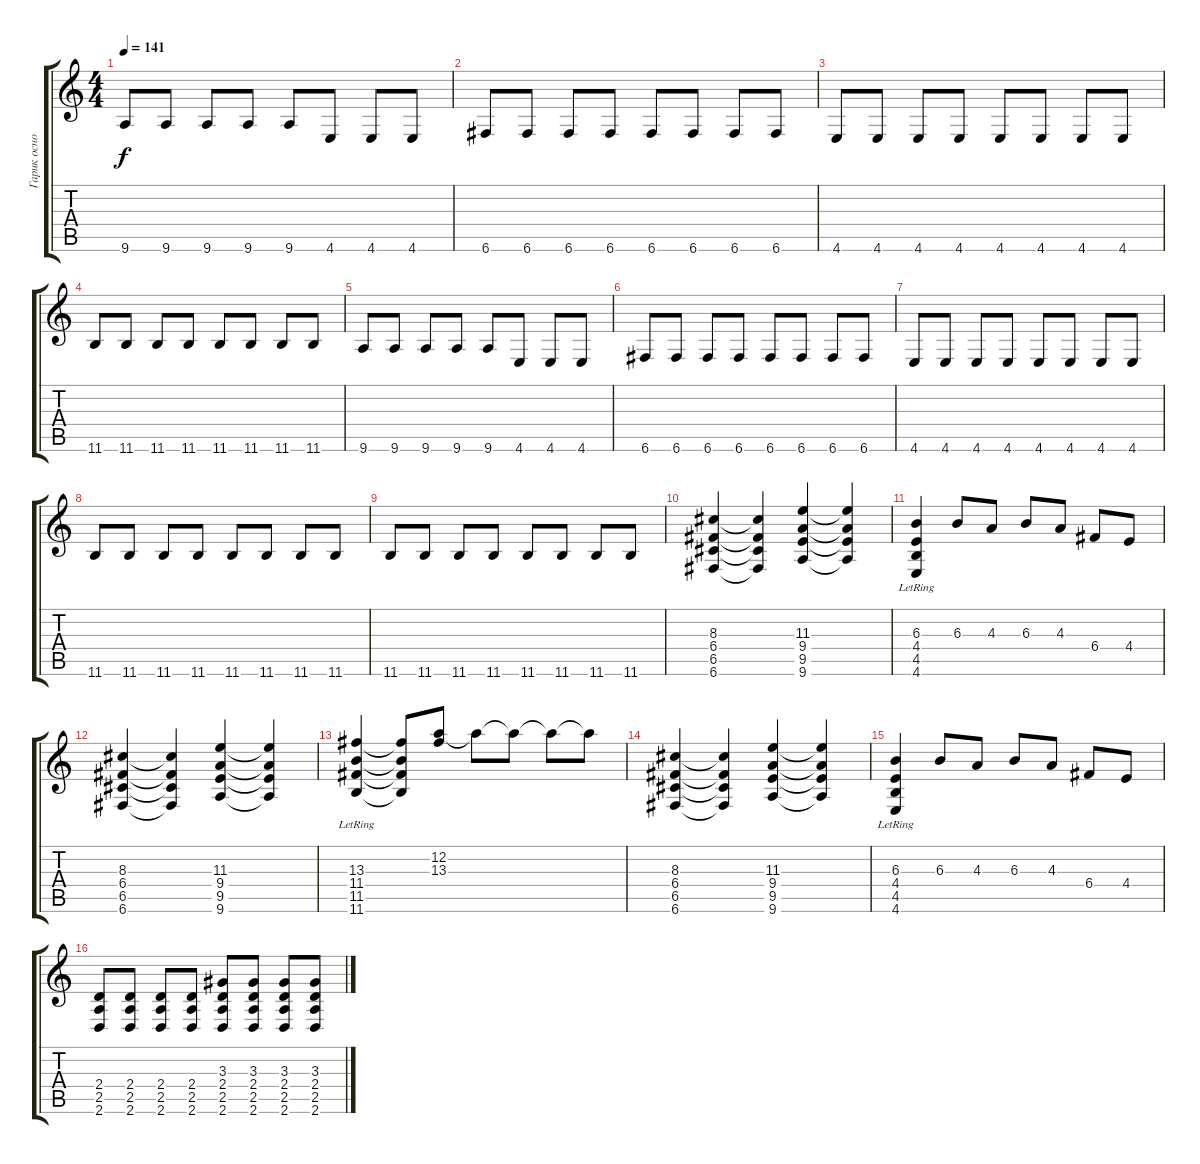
\track ("Гарик основа" "Гарик осно") {instrument distortionguitar}
\staff {score tabs}
\tuning (D4 A3 F3 C3 G2 C2) {hide}
\ts (4 4)
\tempo 141
\clef g2
\ks c
9.6.8{dy f} 9.6.8 9.6.8 9.6.8 9.6.8 4.6.8 4.6.8 4.6.8 |
6.6.8 6.6.8 6.6.8 6.6.8 6.6.8 6.6.8 6.6.8 6.6.8 |
4.6.8 4.6.8 4.6.8 4.6.8 4.6.8 4.6.8 4.6.8 4.6.8 |
11.6.8 11.6.8 11.6.8 11.6.8 11.6.8 11.6.8 11.6.8 11.6.8 |
9.6.8 9.6.8 9.6.8 9.6.8 9.6.8 4.6.8 4.6.8 4.6.8 |
6.6.8 6.6.8 6.6.8 6.6.8 6.6.8 6.6.8 6.6.8 6.6.8 |
4.6.8 4.6.8 4.6.8 4.6.8 4.6.8 4.6.8 4.6.8 4.6.8 |
11.6.8 11.6.8 11.6.8 11.6.8 11.6.8 11.6.8 11.6.8 11.6.8 |
11.6.8 11.6.8 11.6.8 11.6.8 11.6.8 11.6.8 11.6.8 11.6.8 |
(8.3 6.4 6.5 6.6).4 (8.3{t} 6.4{t} 6.5{t} 6.6{t}).4 (11.3 9.4 9.5 9.6).4 (11.3{t} 9.4{t} 9.5{t} 9.6{t}).4 |
(6.3{lr} 4.4{lr} 4.5{lr} 4.6{lr}).4 6.3.8 4.3.8 6.3.8 4.3.8 6.4.8 4.4.8 |
(8.3 6.4 6.5 6.6).4 (8.3{t} 6.4{t} 6.5{t} 6.6{t}).4 (11.3 9.4 9.5 9.6).4 (11.3{t} 9.4{t} 9.5{t} 9.6{t}).4 |
(13.3{lr} 11.4{lr} 11.5{lr} 11.6{lr}).4 (13.3{t} 11.4{t} 11.5{t} 11.6{t}).8 (12.2 13.3).8 12.2{t}.8 12.2{t}.8 12.2{t}.8 12.2{t}.8 |
(8.3 6.4 6.5 6.6).4 (8.3{t} 6.4{t} 6.5{t} 6.6{t}).4 (11.3 9.4 9.5 9.6).4 (11.3{t} 9.4{t} 9.5{t} 9.6{t}).4 |
(6.3{lr} 4.4{lr} 4.5{lr} 4.6{lr}).4 6.3.8 4.3.8 6.3.8 4.3.8 6.4.8 4.4.8 |
(2.4 2.5 2.6).8 (2.4 2.5 2.6).8 (2.4 2.5 2.6).8 (2.4 2.5 2.6).8 (3.3 2.4 2.5 2.6).8 (3.3 2.4 2.5 2.6).8 (3.3 2.4 2.5 2.6).8 (3.3 2.4 2.5 2.6).8
